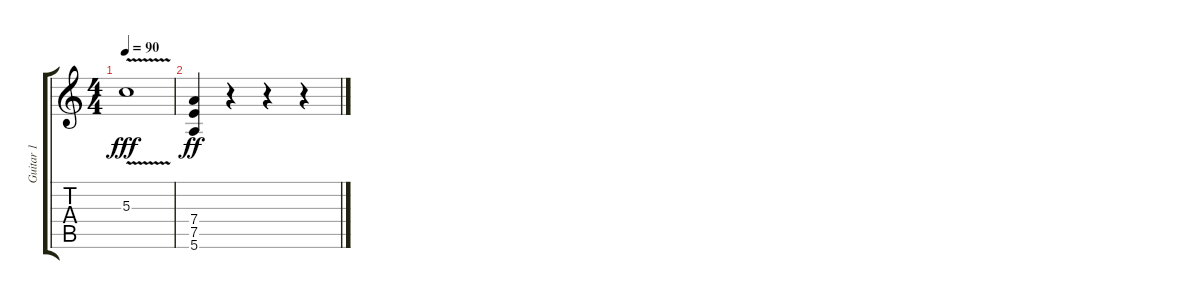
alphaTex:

\track ("Guitar 1" "Guitar 1") {instrument distortionguitar}
\staff {score tabs}
\tuning (E4 B3 G3 D3 A2 E2) {hide}
\ts (4 4)
\tempo 90
\clef g2
\ks c
5.3{v}.1{dy fff} |
(7.4 7.5 5.6).4{dy ff} r.4 r.4 r.4
